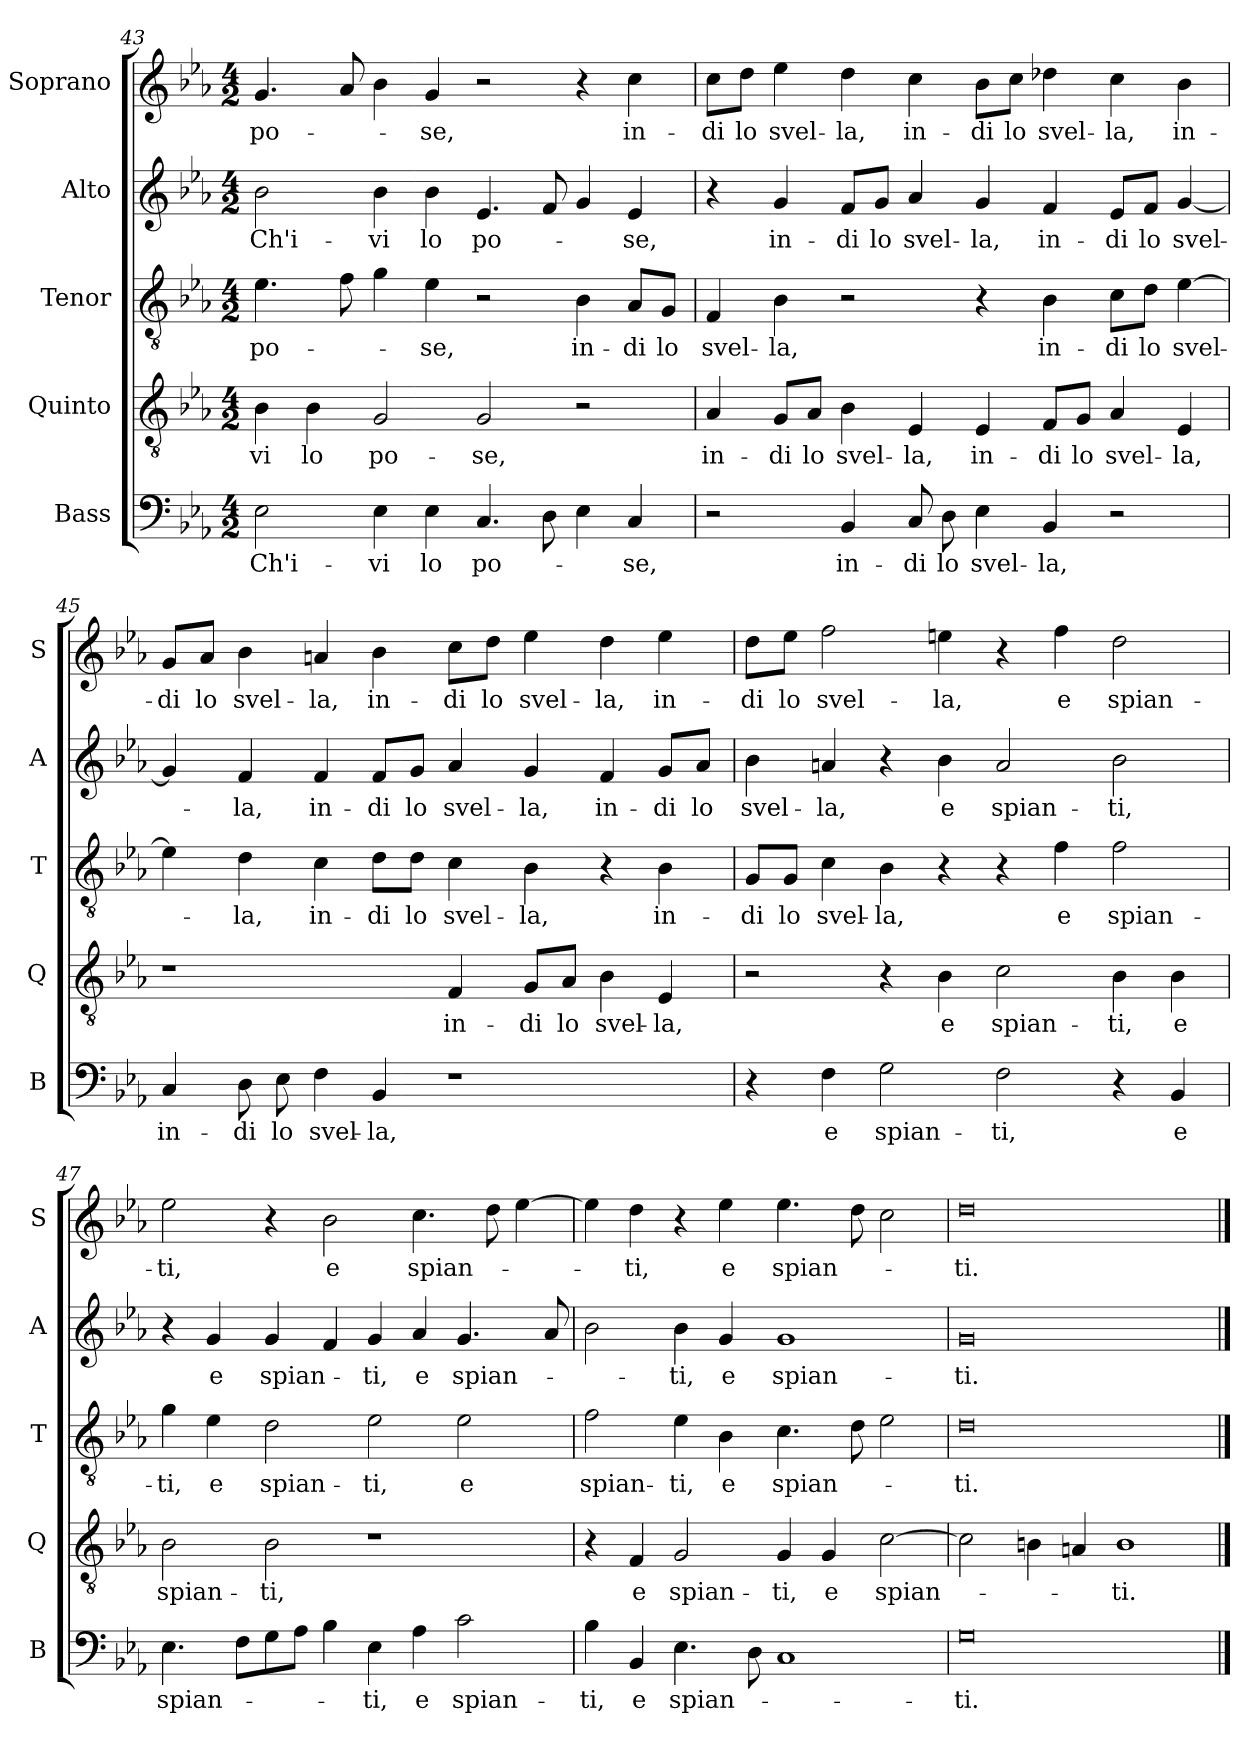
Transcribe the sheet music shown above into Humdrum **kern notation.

**kern	**text	**kern	**text	**kern	**text	**kern	**text	**kern	**text
*part5	*part5	*part4	*part4	*part3	*part3	*part2	*part2	*part1	*part1
*staff5	*staff5	*staff4	*staff4	*staff3	*staff3	*staff2	*staff2	*staff1	*staff1
*I"Bass	*	*I"Quinto	*	*I"Tenor	*	*I"Alto	*	*I"Soprano	*
*I'B	*	*I'Q	*	*I'T	*	*I'A	*	*I'S	*
*clefF4	*	*clefGv2	*	*clefGv2	*	*clefG2	*	*clefG2	*
*k[b-e-a-]	*	*k[b-e-a-]	*	*k[b-e-a-]	*	*k[b-e-a-]	*	*k[b-e-a-]	*
*E-:	*	*E-:	*	*E-:	*	*E-:	*	*E-:	*
*M4/2	*	*M4/2	*	*M4/2	*	*M4/2	*	*M4/2	*
=43	=43	=43	=43	=43	=43	=43	=43	=43	=43
!	!LO:LY:b	!	!LO:LY:b	!	!LO:LY:b	!	!LO:LY:b	!	!LO:LY:b
2E-\	Ch'i-	4B-\	-vi	4.e-\	po-	2b-\	Ch'i-	4.g/	po-
!	!	!	!LO:LY:b	!	!	!	!	!	!
.	.	4B-\	lo	.	.	.	.	.	.
.	.	.	.	8f\	.	.	.	8a-/	.
!	!LO:LY:b	!	!LO:LY:b	!	!	!	!LO:LY:b	!	!
4E-\	-vi	2G/	po-	4g\	.	4b-\	-vi	4b-\	.
!	!LO:LY:b	!	!	!	!LO:LY:b	!	!LO:LY:b	!	!LO:LY:b
4E-\	lo	.	.	4e-\	-se,	4b-\	lo	4g/	-se,
!	!LO:LY:b	!	!LO:LY:b	!	!	!	!LO:LY:b	!	!
4.C/	po-	2G/	-se,	2r	.	4.e-/	po-	2r	.
8D\	.	.	.	.	.	8f/	.	.	.
!	!	!	!	!	!LO:LY:b	!	!	!	!
4E-\	.	2r	.	4B-\	in-	4g/	.	4r	.
!	!LO:LY:b	!	!	!	!LO:LY:b	!	!LO:LY:b	!	!LO:LY:b
4C/	-se,	.	.	8A-/L	-di	4e-/	-se,	4cc\	in-
!	!	!	!	!	!LO:LY:b	!	!	!	!
.	.	.	.	8G/J	lo	.	.	.	.
!!LO:PB:g=z
=44	=44	=44	=44	=44	=44	=44	=44	=44	=44
!	!	!	!LO:LY:b	!	!LO:LY:b	!	!	!	!LO:LY:b
2r	.	4A-/	in-	4F/	svel-	4r	.	8cc\L	-di
!	!	!	!	!	!	!	!	!	!LO:LY:b
.	.	.	.	.	.	.	.	8dd\J	lo
!	!	!	!LO:LY:b	!	!LO:LY:b	!	!LO:LY:b	!	!LO:LY:b
.	.	8G/L	-di	4B-\	-la,	4g/	in-	4ee-\	svel-
!	!	!	!LO:LY:b	!	!	!	!	!	!
.	.	8A-/J	lo	.	.	.	.	.	.
!	!LO:LY:b	!	!LO:LY:b	!	!	!	!LO:LY:b	!	!LO:LY:b
4BB-/	in-	4B-\	svel-	2r	.	8f/L	-di	4dd\	-la,
!	!	!	!	!	!	!	!LO:LY:b	!	!
.	.	.	.	.	.	8g/J	lo	.	.
!	!LO:LY:b	!	!LO:LY:b	!	!	!	!LO:LY:b	!	!LO:LY:b
8C/	-di	4E-/	-la,	.	.	4a-/	svel-	4cc\	in-
!	!LO:LY:b	!	!	!	!	!	!	!	!
8D\	lo	.	.	.	.	.	.	.	.
!	!LO:LY:b	!	!LO:LY:b	!	!	!	!LO:LY:b	!	!LO:LY:b
4E-\	svel-	4E-/	in-	4r	.	4g/	-la,	8b-\L	-di
!	!	!	!	!	!	!	!	!	!LO:LY:b
.	.	.	.	.	.	.	.	8cc\J	lo
!	!LO:LY:b	!	!LO:LY:b	!	!LO:LY:b	!	!LO:LY:b	!	!LO:LY:b
4BB-/	-la,	8F/L	-di	4B-\	in-	4f/	in-	4dd-X\	svel-
!	!	!	!LO:LY:b	!	!	!	!	!	!
.	.	8G/J	lo	.	.	.	.	.	.
!	!	!	!LO:LY:b	!	!LO:LY:b	!	!LO:LY:b	!	!LO:LY:b
2r	.	4A-/	svel-	8c\L	-di	8e-/L	-di	4cc\	-la,
!	!	!	!	!	!LO:LY:b	!	!LO:LY:b	!	!
.	.	.	.	8d\J	lo	8f/J	lo	.	.
!	!	!	!LO:LY:b	!	!LO:LY:b	!	!LO:LY:b	!	!LO:LY:b
.	.	4E-/	-la,	[4e-\	svel-	[4g/	svel-	4b-\	in-
=45	=45	=45	=45	=45	=45	=45	=45	=45	=45
!	!LO:LY:b	!	!	!	!	!	!	!	!LO:LY:b
4C/	in-	1r	.	4e-\]	.	4g/]	.	8g/L	-di
!	!	!	!	!	!	!	!	!	!LO:LY:b
.	.	.	.	.	.	.	.	8a-/J	lo
!	!LO:LY:b	!	!	!	!LO:LY:b	!	!LO:LY:b	!	!LO:LY:b
8D\	-di	.	.	4d\	-la,	4f/	-la,	4b-\	svel-
!	!LO:LY:b	!	!	!	!	!	!	!	!
8E-\	lo	.	.	.	.	.	.	.	.
!	!LO:LY:b	!	!	!	!LO:LY:b	!	!LO:LY:b	!	!LO:LY:b
4F\	svel-	.	.	4c\	in-	4f/	in-	4an/	-la,
!	!LO:LY:b	!	!	!	!LO:LY:b	!	!LO:LY:b	!	!LO:LY:b
4BB-/	-la,	.	.	8d\L	-di	8f/L	-di	4b-\	in-
!	!	!	!	!	!LO:LY:b	!	!LO:LY:b	!	!
.	.	.	.	8d\J	lo	8g/J	lo	.	.
!	!	!	!LO:LY:b	!	!LO:LY:b	!	!LO:LY:b	!	!LO:LY:b
1r	.	4F/	in-	4c\	svel-	4a-/	svel-	8cc\L	-di
!	!	!	!	!	!	!	!	!	!LO:LY:b
.	.	.	.	.	.	.	.	8dd\J	lo
!	!	!	!LO:LY:b	!	!LO:LY:b	!	!LO:LY:b	!	!LO:LY:b
.	.	8G/L	-di	4B-\	-la,	4g/	-la,	4ee-\	svel-
!	!	!	!LO:LY:b	!	!	!	!	!	!
.	.	8A-/J	lo	.	.	.	.	.	.
!	!	!	!LO:LY:b	!	!	!	!LO:LY:b	!	!LO:LY:b
.	.	4B-\	svel-	4r	.	4f/	in-	4dd\	-la,
!	!	!	!LO:LY:b	!	!LO:LY:b	!	!LO:LY:b	!	!LO:LY:b
.	.	4E-/	-la,	4B-\	in-	8g/L	-di	4ee-\	in-
!	!	!	!	!	!	!	!LO:LY:b	!	!
.	.	.	.	.	.	8a-/J	lo	.	.
!!LO:LB:g=z
=46	=46	=46	=46	=46	=46	=46	=46	=46	=46
!	!	!	!	!	!LO:LY:b	!	!LO:LY:b	!	!LO:LY:b
4r	.	2r	.	8G/L	-di	4b-\	svel-	8dd\L	-di
!	!	!	!	!	!LO:LY:b	!	!	!	!LO:LY:b
.	.	.	.	8G/J	lo	.	.	8ee-\J	lo
!	!LO:LY:b	!	!	!	!LO:LY:b	!	!LO:LY:b	!	!LO:LY:b
4F\	e	.	.	4c\	svel-	4an/	-la,	2ff\	svel-
!	!LO:LY:b	!	!	!	!LO:LY:b	!	!	!	!
2G\	spian-	4r	.	4B-\	-la,	4r	.	.	.
!	!	!	!LO:LY:b	!	!	!	!LO:LY:b	!	!LO:LY:b
.	.	4B-\	e	4r	.	4b-\	e	4een\	-la,
!	!LO:LY:b	!	!LO:LY:b	!	!	!	!LO:LY:b	!	!
2F\	-ti,	2c\	spian-	4r	.	2a/	spian-	4r	.
!	!	!	!	!	!LO:LY:b	!	!	!	!LO:LY:b
.	.	.	.	4f\	e	.	.	4ff\	e
!	!	!	!LO:LY:b	!	!LO:LY:b	!	!LO:LY:b	!	!LO:LY:b
4r	.	4B-\	-ti,	2f\	spian-	2b-\	-ti,	2dd\	spian-
!	!LO:LY:b	!	!LO:LY:b	!	!	!	!	!	!
4BB-/	e	4B-\	e	.	.	.	.	.	.
=47	=47	=47	=47	=47	=47	=47	=47	=47	=47
!	!LO:LY:b	!	!LO:LY:b	!	!LO:LY:b	!	!	!	!LO:LY:b
4.E-\	spian-	2B-\	spian-	4g\	-ti,	4r	.	2ee-\	-ti,
!	!	!	!	!	!LO:LY:b	!	!LO:LY:b	!	!
.	.	.	.	4e-\	e	4g/	e	.	.
8F\L	.	.	.	.	.	.	.	.	.
!	!	!	!LO:LY:b	!	!LO:LY:b	!	!LO:LY:b	!	!
8G\	.	2B-\	-ti,	2d\	spian-	4g/	spian-	4r	.
8A-\J	.	.	.	.	.	.	.	.	.
!	!	!	!	!	!	!	!	!	!LO:LY:b
4B-\	.	.	.	.	.	4f/	.	2b-\	e
!	!LO:LY:b	!	!	!	!LO:LY:b	!	!LO:LY:b	!	!
4E-\	-ti,	1r	.	2e-\	-ti,	4g/	-ti,	.	.
!	!LO:LY:b	!	!	!	!	!	!LO:LY:b	!	!LO:LY:b
4A-\	e	.	.	.	.	4a-/	e	4.cc\	spian-
!	!LO:LY:b	!	!	!	!LO:LY:b	!	!LO:LY:b	!	!
2c\	spian-	.	.	2e-\	e	4.g/	spian-	.	.
.	.	.	.	.	.	.	.	8dd\	.
.	.	.	.	.	.	.	.	[4ee-\	.
.	.	.	.	.	.	8a-/	.	.	.
=48	=48	=48	=48	=48	=48	=48	=48	=48	=48
!	!LO:LY:b	!	!	!	!LO:LY:b	!	!	!	!
4B-\	-ti,	4r	.	2f\	spian-	2b-\	.	4ee-\]	.
!	!LO:LY:b	!	!LO:LY:b	!	!	!	!	!	!LO:LY:b
4BB-/	e	4F/	e	.	.	.	.	4dd\	-ti,
!	!LO:LY:b	!	!LO:LY:b	!	!LO:LY:b	!	!LO:LY:b	!	!
4.E-\	spian-	2G/	spian-	4e-\	-ti,	4b-\	-ti,	4r	.
!	!	!	!	!	!LO:LY:b	!	!LO:LY:b	!	!LO:LY:b
.	.	.	.	4B-\	e	4g/	e	4ee-\	e
8D\	.	.	.	.	.	.	.	.	.
!	!	!	!LO:LY:b	!	!LO:LY:b	!	!LO:LY:b	!	!LO:LY:b
1C	.	4G/	-ti,	4.c\	spian-	1g	spian-	4.ee-\	spian-
!	!	!	!LO:LY:b	!	!	!	!	!	!
.	.	4G/	e	.	.	.	.	.	.
.	.	.	.	8d\	.	.	.	8dd\	.
!	!	!	!LO:LY:b	!	!	!	!	!	!
.	.	[2c\	spian-	2e-\	.	.	.	2cc\	.
=49	=49	=49	=49	=49	=49	=49	=49	=49	=49
!	!LO:LY:b	!	!	!	!LO:LY:b	!	!LO:LY:b	!	!LO:LY:b
0G	-ti.	2c\]	.	0d	-ti.	0g	-ti.	0dd	-ti.
.	.	4Bn\	.	.	.	.	.	.	.
.	.	4An/	.	.	.	.	.	.	.
!	!	!	!LO:LY:b	!	!	!	!	!	!
.	.	1B	-ti.	.	.	.	.	.	.
==	==	==	==	==	==	==	==	==	==
*-	*-	*-	*-	*-	*-	*-	*-	*-	*-
